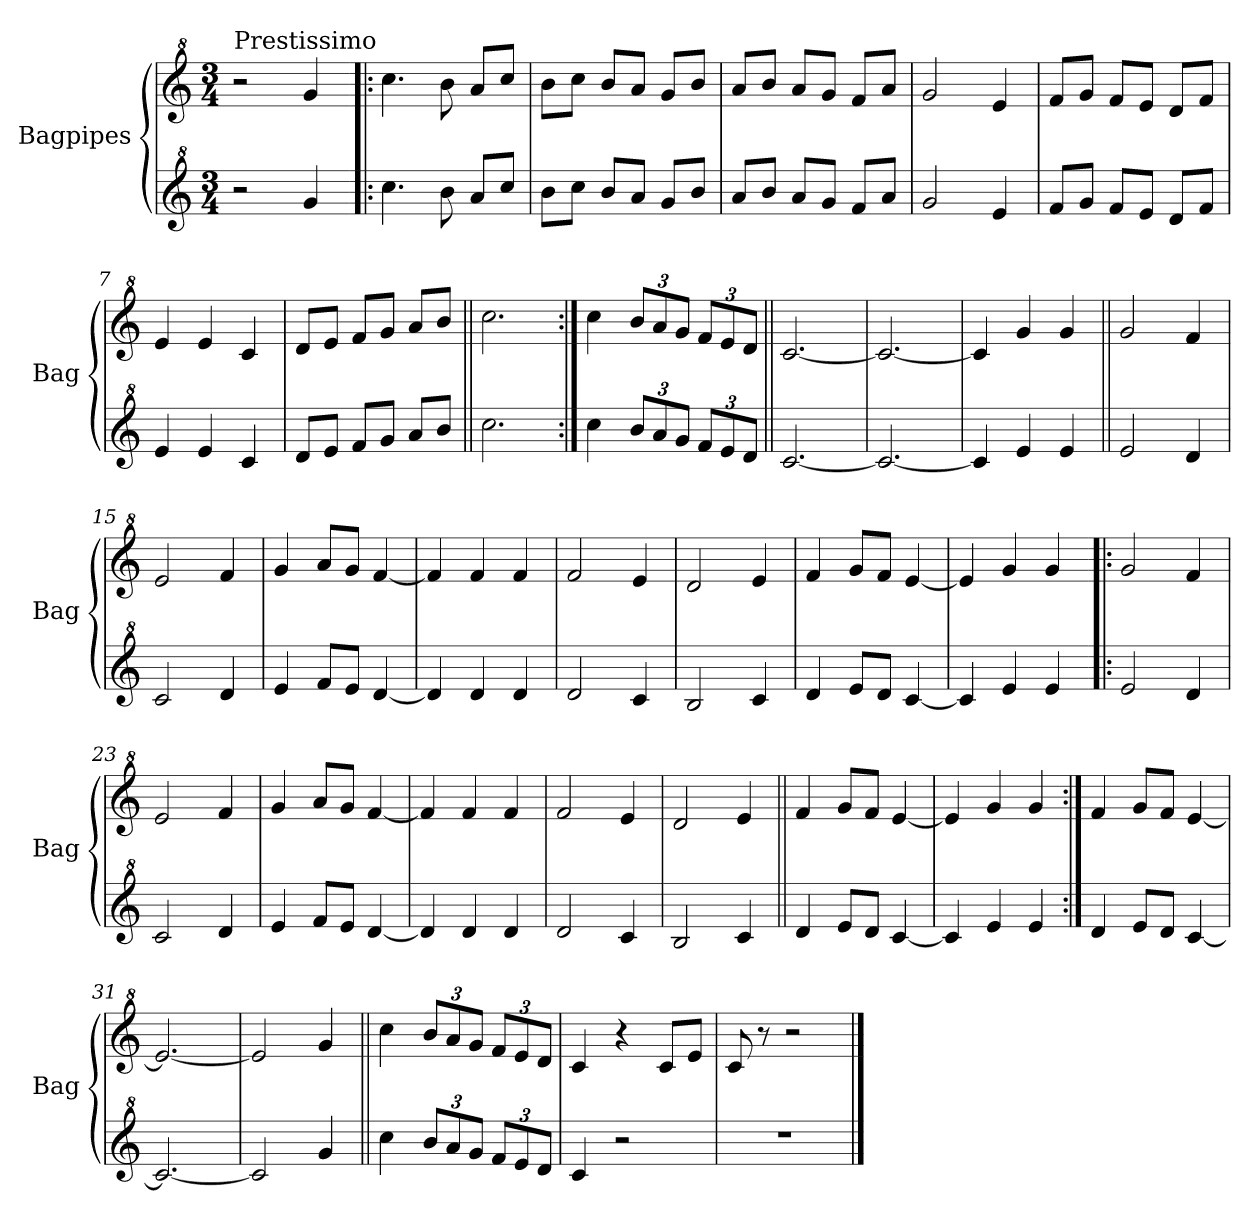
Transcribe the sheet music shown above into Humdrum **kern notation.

**kern	**kern
*part2	*part1
*staff2	*staff1
*I"Bagpipes	*I"Bagpipes
*I'Bag	*I'Bag
*clefG^2	*clefG^2
*k[]	*k[]
*C:	*C:
*M3/4	*M3/4
=1	=1
!	!LO:TX:a:t=Prestissimo
2r	2r
4gg/	4gg/
=2!|:	=2!|:
4.ccc\	4.ccc\
8bb\	8bb\
8aa/L	8aa/L
8ccc/J	8ccc/J
=3	=3
8bb\L	8bb\L
8ccc\J	8ccc\J
8bb/L	8bb/L
8aa/J	8aa/J
8gg/L	8gg/L
8bb/J	8bb/J
=4	=4
8aa/L	8aa/L
8bb/J	8bb/J
8aa/L	8aa/L
8gg/J	8gg/J
8ff/L	8ff/L
8aa/J	8aa/J
=5	=5
2gg/	2gg/
4ee/	4ee/
=6	=6
8ff/L	8ff/L
8gg/J	8gg/J
8ff/L	8ff/L
8ee/J	8ee/J
8dd/L	8dd/L
8ff/J	8ff/J
=7	=7
4ee/	4ee/
4ee/	4ee/
4cc/	4cc/
=8	=8
8dd/L	8dd/L
8ee/J	8ee/J
8ff/L	8ff/L
8gg/J	8gg/J
8aa/L	8aa/L
8bb/J	8bb/J
=9||	=9||
2.ccc\	2.ccc\
!!LO:LB:g=z
=10:|!	=10:|!
4ccc\	4ccc\
*Xbrackettup	*Xbrackettup
12bb/L	12bb/L
12aa/	12aa/
12gg/J	12gg/J
12ff/L	12ff/L
12ee/	12ee/
12dd/J	12dd/J
=11||	=11||
[2.cc/	[2.cc/
=12	=12
2.cc/_	2.cc/_
=13	=13
4cc/]	4cc/]
4ee/	4gg/
4ee/	4gg/
=14||	=14||
2ee/	2gg/
4dd/	4ff/
=15	=15
2cc/	2ee/
4dd/	4ff/
=16	=16
4ee/	4gg/
8ff/L	8aa/L
8ee/J	8gg/J
[4dd/	[4ff/
=17	=17
4dd/]	4ff/]
4dd/	4ff/
4dd/	4ff/
=18	=18
2dd/	2ff/
4cc/	4ee/
=19	=19
2b/	2dd/
4cc/	4ee/
=20	=20
4dd/	4ff/
8ee/L	8gg/L
8dd/J	8ff/J
[4cc/	[4ee/
=21	=21
4cc/]	4ee/]
4ee/	4gg/
4ee/	4gg/
=22!|:	=22!|:
2ee/	2gg/
4dd/	4ff/
!!LO:LB:g=z
=23	=23
2cc/	2ee/
4dd/	4ff/
=24	=24
4ee/	4gg/
8ff/L	8aa/L
8ee/J	8gg/J
[4dd/	[4ff/
=25	=25
4dd/]	4ff/]
4dd/	4ff/
4dd/	4ff/
=26	=26
2dd/	2ff/
4cc/	4ee/
=27	=27
2b/	2dd/
4cc/	4ee/
=28||	=28||
4dd/	4ff/
8ee/L	8gg/L
8dd/J	8ff/J
[4cc/	[4ee/
=29	=29
4cc/]	4ee/]
4ee/	4gg/
4ee/	4gg/
=30:|!	=30:|!
4dd/	4ff/
8ee/L	8gg/L
8dd/J	8ff/J
[4cc/	[4ee/
=31	=31
2.cc/_	2.ee/_
=32	=32
2cc/]	2ee/]
4gg/	4gg/
=33||	=33||
4ccc\	4ccc\
12bb/L	12bb/L
12aa/	12aa/
12gg/J	12gg/J
12ff/L	12ff/L
12ee/	12ee/
12dd/J	12dd/J
=34	=34
4cc/	4cc/
2r	4r
.	8cc/L
.	8ee/J
!!LO:LB:g=z
=35	=35
2.r	8cc/
.	8r
.	2r
==	==
*-	*-
